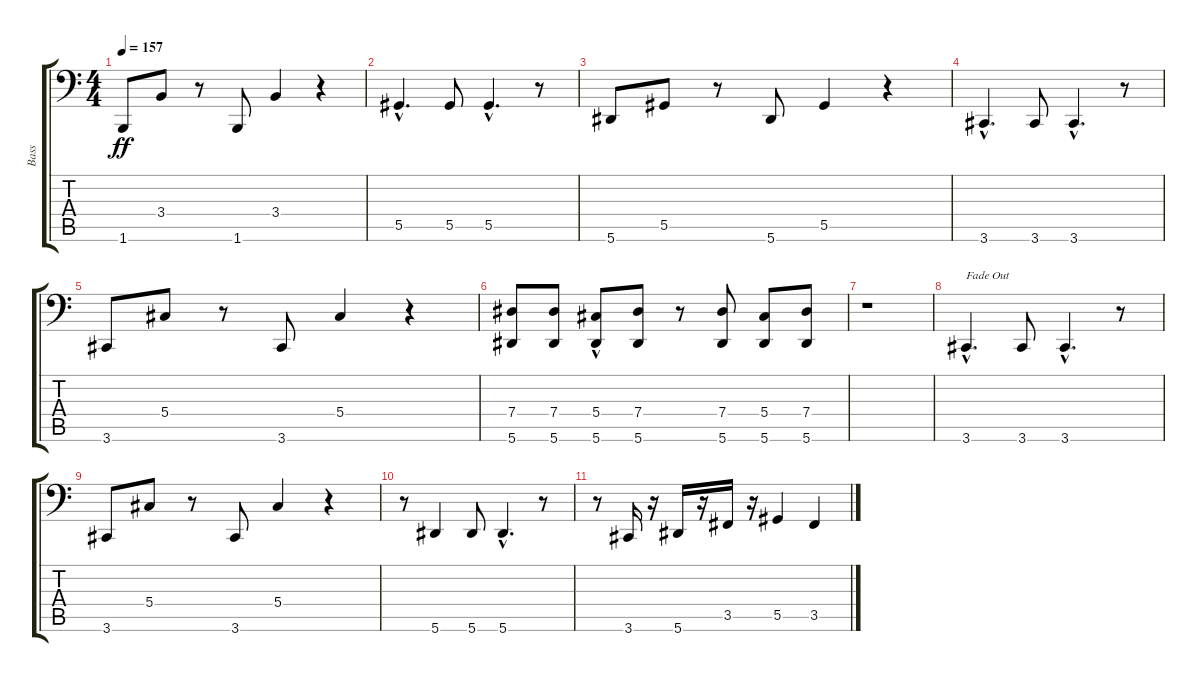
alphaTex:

\track ("Bass" "Bass") {instrument slapbass2}
\staff {score tabs}
\tuning (B2 Gb2 Db2 Ab1 Eb1 Bb0) {hide}
\ts (4 4)
\tempo 157
\clef f4
\ks c
1.6.8{dy ff} 3.4.8 r.8 1.6.8 3.4.4 r.4 |
5.5{hac}.4{d} 5.5.8 5.5{hac}.4{d} r.8 |
5.6.8 5.5.8 r.8 5.6.8 5.5.4 r.4 |
3.6{hac}.4{d} 3.6.8 3.6{hac}.4{d} r.8 |
3.6.8 5.4.8 r.8 3.6.8 5.4.4 r.4 |
(7.4 5.6).8 (7.4 5.6).8 (5.4 5.6{hac}).8 (7.4 5.6).8 r.8 (7.4 5.6).8 (5.4 5.6).8 (7.4 5.6).8 |
r.1 |
3.6{hac}.4{d txt "Fade Out"} 3.6.8 3.6{hac}.4{d} r.8 |
3.6.8 5.4.8 r.8 3.6.8 5.4.4 r.4 |
r.8 5.6.4 5.6.8 5.6{hac}.4{d} r.8 |
r.8 3.6.16 r.16 5.6.16 r.16 3.5.16 r.16 5.5.4 3.5.4
